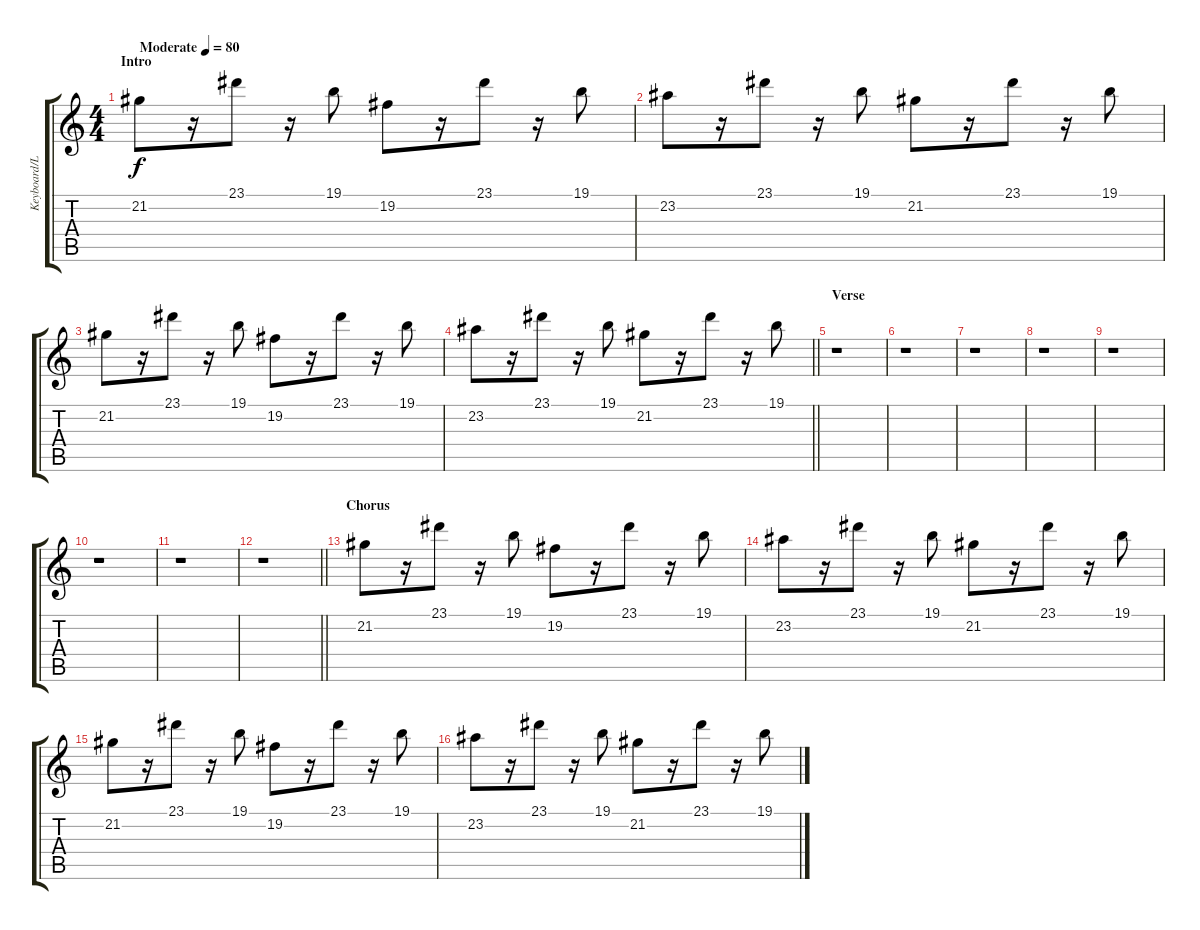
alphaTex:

\track ("Keyboard/Lead" "Keyboard/L") {instrument vibraphone}
\staff {score tabs}
\tuning (E4 B3 G3 D3 A2 E2) {hide}
\ts (4 4)
\section ("" "Intro")
\tempo (80 "Moderate")
\clef g2
\ks c
21.2.8{dy f instrument vibraphone} r.16 23.1.8 r.16 19.1.8 19.2.8 r.16 23.1.8 r.16 19.1.8 |
23.2.8 r.16 23.1.8 r.16 19.1.8 21.2.8 r.16 23.1.8 r.16 19.1.8 |
21.2.8 r.16 23.1.8 r.16 19.1.8 19.2.8 r.16 23.1.8 r.16 19.1.8 |
\barLineRight lightlight
23.2.8 r.16 23.1.8 r.16 19.1.8 21.2.8 r.16 23.1.8 r.16 19.1.8 |
\section ("" "Verse")
r.1 |
r.1 |
r.1 |
r.1 |
r.1 |
r.1 |
r.1 |
\barLineRight lightlight
r.1 |
\section ("" "Chorus")
21.2.8 r.16 23.1.8 r.16 19.1.8 19.2.8 r.16 23.1.8 r.16 19.1.8 |
23.2.8 r.16 23.1.8 r.16 19.1.8 21.2.8 r.16 23.1.8 r.16 19.1.8 |
21.2.8 r.16 23.1.8 r.16 19.1.8 19.2.8 r.16 23.1.8 r.16 19.1.8 |
23.2.8 r.16 23.1.8 r.16 19.1.8 21.2.8 r.16 23.1.8 r.16 19.1.8
